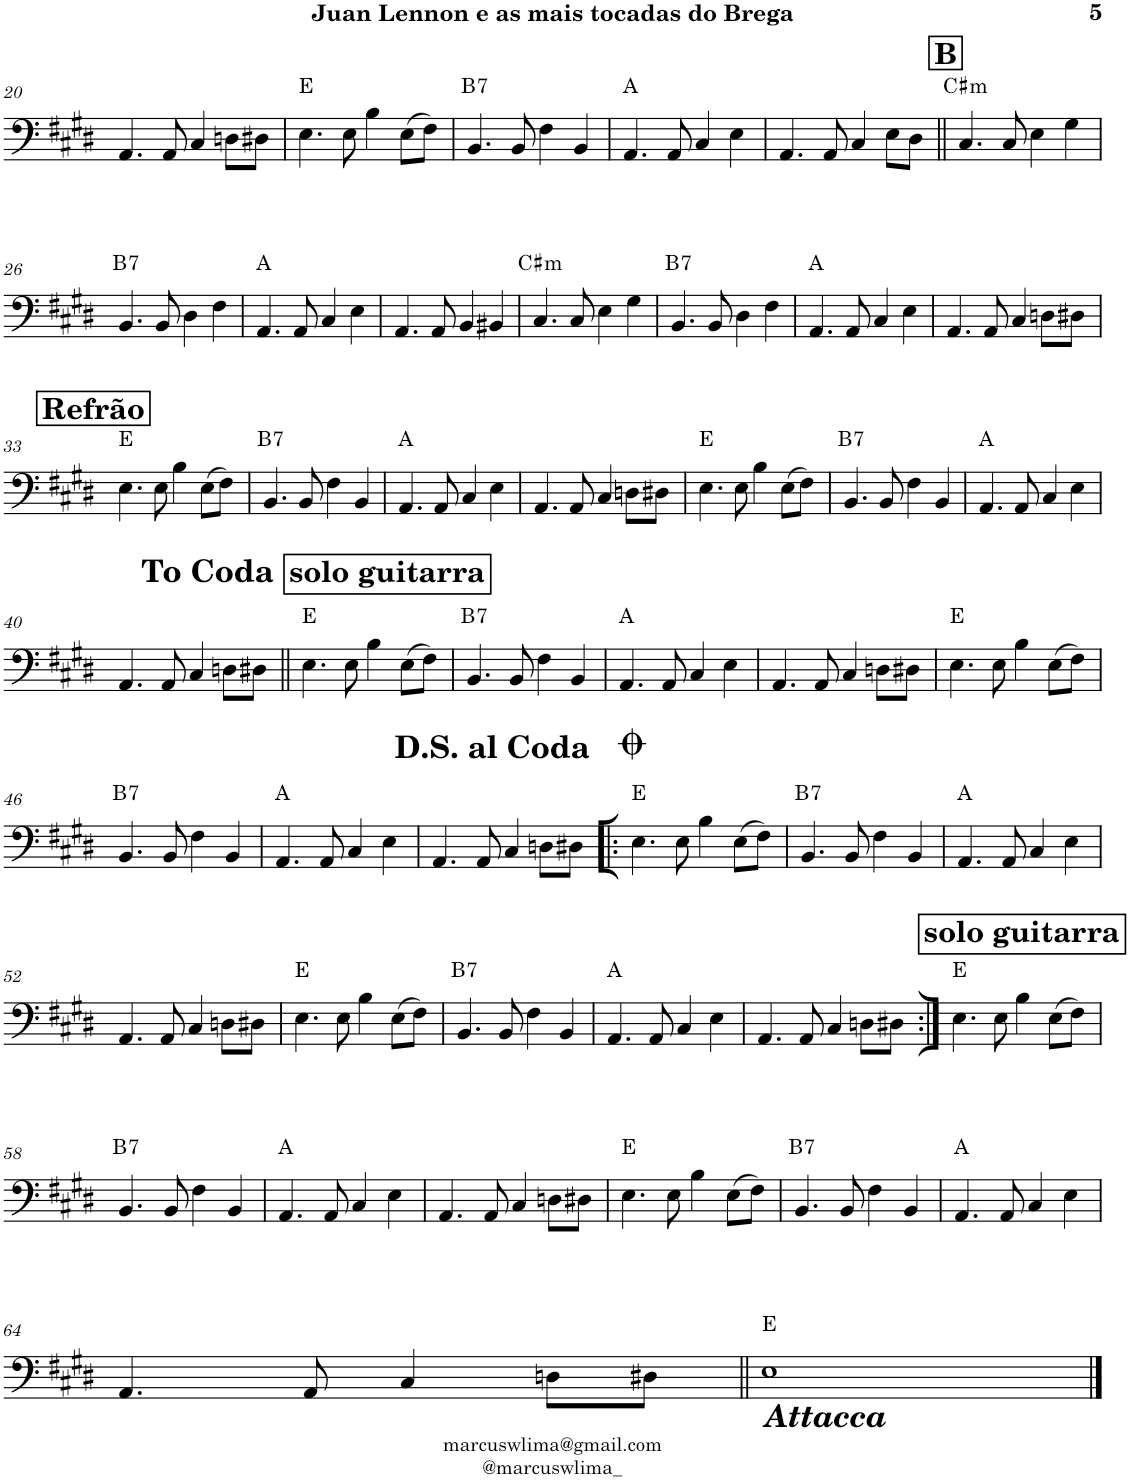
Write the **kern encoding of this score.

**kern	**harte
*part1	*part1
*staff1	*
*I"Electric Bass	*
*I'El. B.	*
!!LO:PB:g=z
*clefF4	*
*Trd7c12	*
*k[f#c#g#d#]	*
*M4/4	*
=20	=20
4.AA/	.
8AA/	.
4C#/	.
8Dn\L	.
8D#X\J	.
=21	=21
4.E\	E:maj
8E\	.
4B\	.
(8E\L	.
8F#\J)	.
=22	=22
!	!LO:H:kt=7
4.BB/	B:7
8BB/	.
4F#\	.
4BB/	.
=23	=23
4.AA/	A:maj
8AA/	.
4C#/	.
4E\	.
=24	=24
4.AA/	.
8AA/	.
4C#/	.
8E\L	.
8D#\J	.
!!LO:REH:place=s1:a:B:cj:fs=14:t=B
=25||	=25||
!	!LO:H:kt=m
4.C#/	C#:min
8C#/	.
4E\	.
4G#\	.
!!LO:LB:g=z
=26	=26
!	!LO:H:kt=7
4.BB/	B:7
8BB/	.
4D#\	.
4F#\	.
=27	=27
4.AA/	A:maj
8AA/	.
4C#/	.
4E\	.
=28	=28
4.AA/	.
8AA/	.
4BB/	.
4BB#X/	.
=29	=29
!	!LO:H:kt=m
4.C#/	C#:min
8C#/	.
4E\	.
4G#\	.
=30	=30
!	!LO:H:kt=7
4.BB/	B:7
8BB/	.
4D#\	.
4F#\	.
=31	=31
4.AA/	A:maj
8AA/	.
4C#/	.
4E\	.
=32	=32
4.AA/	.
8AA/	.
4C#/	.
8Dn\L	.
8D#X\J	.
!!LO:LB:g=z
!!LO:REH:place=s1:a:B:cj:fs=14:t=Refrão
=33	=33
4.E\	E:maj
8E\	.
4B\	.
(8E\L	.
8F#\J)	.
=34	=34
!	!LO:H:kt=7
4.BB/	B:7
8BB/	.
4F#\	.
4BB/	.
=35	=35
4.AA/	A:maj
8AA/	.
4C#/	.
4E\	.
=36	=36
4.AA/	.
8AA/	.
4C#/	.
8Dn\L	.
8D#X\J	.
=37	=37
4.E\	E:maj
8E\	.
4B\	.
(8E\L	.
8F#\J)	.
=38	=38
!	!LO:H:kt=7
4.BB/	B:7
8BB/	.
4F#\	.
4BB/	.
=39	=39
4.AA/	A:maj
8AA/	.
4C#/	.
4E\	.
!!LO:LB:g=z
=40	=40
4.AA/	.
8AA/	.
4C#/	.
8Dn\L	.
8D#X\J	.
!LO:TX:a:t=<b><font size="15"/>To Coda</b>	!
!!LO:REH:place=s1:a:B:cj:fs=14:t=solo guitarra
=41||	=41||
4.E\	E:maj
8E\	.
4B\	.
(8E\L	.
8F#\J)	.
=42	=42
!	!LO:H:kt=7
4.BB/	B:7
8BB/	.
4F#\	.
4BB/	.
=43	=43
4.AA/	A:maj
8AA/	.
4C#/	.
4E\	.
=44	=44
4.AA/	.
8AA/	.
4C#/	.
8Dn\L	.
8D#X\J	.
=45	=45
4.E\	E:maj
8E\	.
4B\	.
(8E\L	.
8F#\J)	.
!!LO:LB:g=z
=46	=46
!	!LO:H:kt=7
4.BB/	B:7
8BB/	.
4F#\	.
4BB/	.
=47	=47
4.AA/	A:maj
8AA/	.
4C#/	.
4E\	.
=48	=48
4.AA/	.
8AA/	.
4C#/	.
8Dn\L	.
8D#X\J	.
!LO:TX:a:t=<b><font size="15"/>D.S. al Coda</b>	!
=49!|:	=49!|:
4.E\	E:maj
8E\	.
4B\	.
(8E\L	.
8F#\J)	.
=50	=50
!	!LO:H:kt=7
4.BB/	B:7
8BB/	.
4F#\	.
4BB/	.
=51	=51
4.AA/	A:maj
8AA/	.
4C#/	.
4E\	.
!!LO:LB:g=z
=52	=52
4.AA/	.
8AA/	.
4C#/	.
8Dn\L	.
8D#X\J	.
=53	=53
4.E\	E:maj
8E\	.
4B\	.
(8E\L	.
8F#\J)	.
=54	=54
!	!LO:H:kt=7
4.BB/	B:7
8BB/	.
4F#\	.
4BB/	.
=55	=55
4.AA/	A:maj
8AA/	.
4C#/	.
4E\	.
=56	=56
4.AA/	.
8AA/	.
4C#/	.
8Dn\L	.
8D#X\J	.
!!LO:REH:place=s1:a:B:cj:fs=14:t=solo guitarra
=57:|!	=57:|!
4.E\	E:maj
8E\	.
4B\	.
(8E\L	.
8F#\J)	.
!!LO:LB:g=z
=58	=58
!	!LO:H:kt=7
4.BB/	B:7
8BB/	.
4F#\	.
4BB/	.
=59	=59
4.AA/	A:maj
8AA/	.
4C#/	.
4E\	.
=60	=60
4.AA/	.
8AA/	.
4C#/	.
8Dn\L	.
8D#X\J	.
=61	=61
4.E\	E:maj
8E\	.
4B\	.
(8E\L	.
8F#\J)	.
=62	=62
!	!LO:H:kt=7
4.BB/	B:7
8BB/	.
4F#\	.
4BB/	.
=63	=63
4.AA/	A:maj
8AA/	.
4C#/	.
4E\	.
!!LO:LB:g=z
=64	=64
4.AA/	.
8AA/	.
4C#/	.
8Dn\L	.
8D#X\J	.
=65||	=65||
!LO:TX:b:Bi:t=Attacca	!
1E	E:maj
==	==
*-	*-
